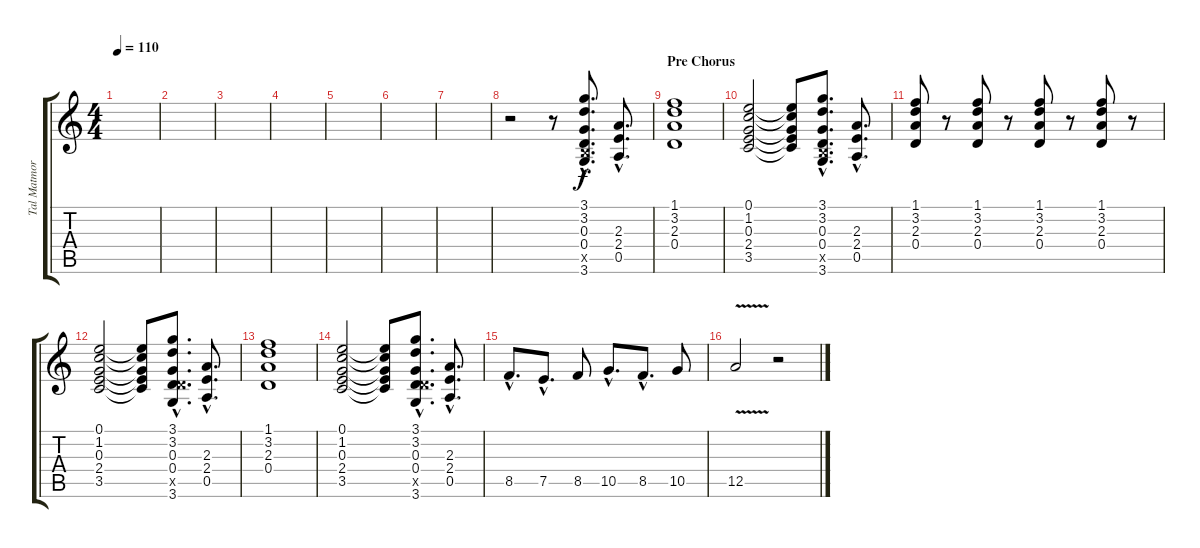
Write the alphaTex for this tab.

\track ("Tal Matmor/Effects" "Tal Matmor") {instrument distortionguitar}
\staff {score tabs}
\tuning (E4 B3 G3 D3 A2 E2) {hide}
\ts (4 4)
\tempo 110
\clef g2
\ks c
|
|
|
|
|
|
|
r.2 r.8 (3.1{hac} 3.2{hac} 0.3{hac} 0.4{hac} 2.5{hac x} 3.6{hac}).8{d} (2.3{hac} 2.4{hac} 0.5{hac}).8{d} |
\section ("" "Pre Chorus")
(1.1 3.2 2.3 0.4).1 |
(0.1 1.2 0.3 2.4 3.5).2 (0.1{t} 1.2{t} 0.3{t} 2.4{t} 3.5{t}).8 (3.1{hac} 3.2{hac} 0.3{hac} 0.4{hac} 2.5{hac x} 3.6{hac}).8{d} (2.3{hac} 2.4{hac} 0.5{hac}).8{d} |
(1.1 3.2 2.3 0.4).8 r.8 (1.1 3.2 2.3 0.4).8 r.8 (1.1 3.2 2.3 0.4).8 r.8 (1.1 3.2 2.3 0.4).8 r.8 |
(0.1 1.2 0.3 2.4 3.5).2 (0.1{t} 1.2{t} 0.3{t} 2.4{t} 3.5{t}).8 (3.1{hac} 3.2{hac} 0.3{hac} 0.4{hac} 5.5{hac x} 3.6{hac}).8{d} (2.3{hac} 2.4{hac} 0.5{hac}).8{d} |
(1.1 3.2 2.3 0.4).1 |
(0.1 1.2 0.3 2.4 3.5).2 (0.1{t} 1.2{t} 0.3{t} 2.4{t} 3.5{t}).8 (3.1{hac} 3.2{hac} 0.3{hac} 0.4{hac} 5.5{hac x} 3.6{hac}).8{d} (2.3{hac} 2.4{hac} 0.5{hac}).8{d} |
8.5{hac}.8{d} 7.5{hac}.8{d} 8.5.8 10.5{hac}.8{d} 8.5{hac}.8{d} 10.5.8 |
12.5{v}.2 r.2
